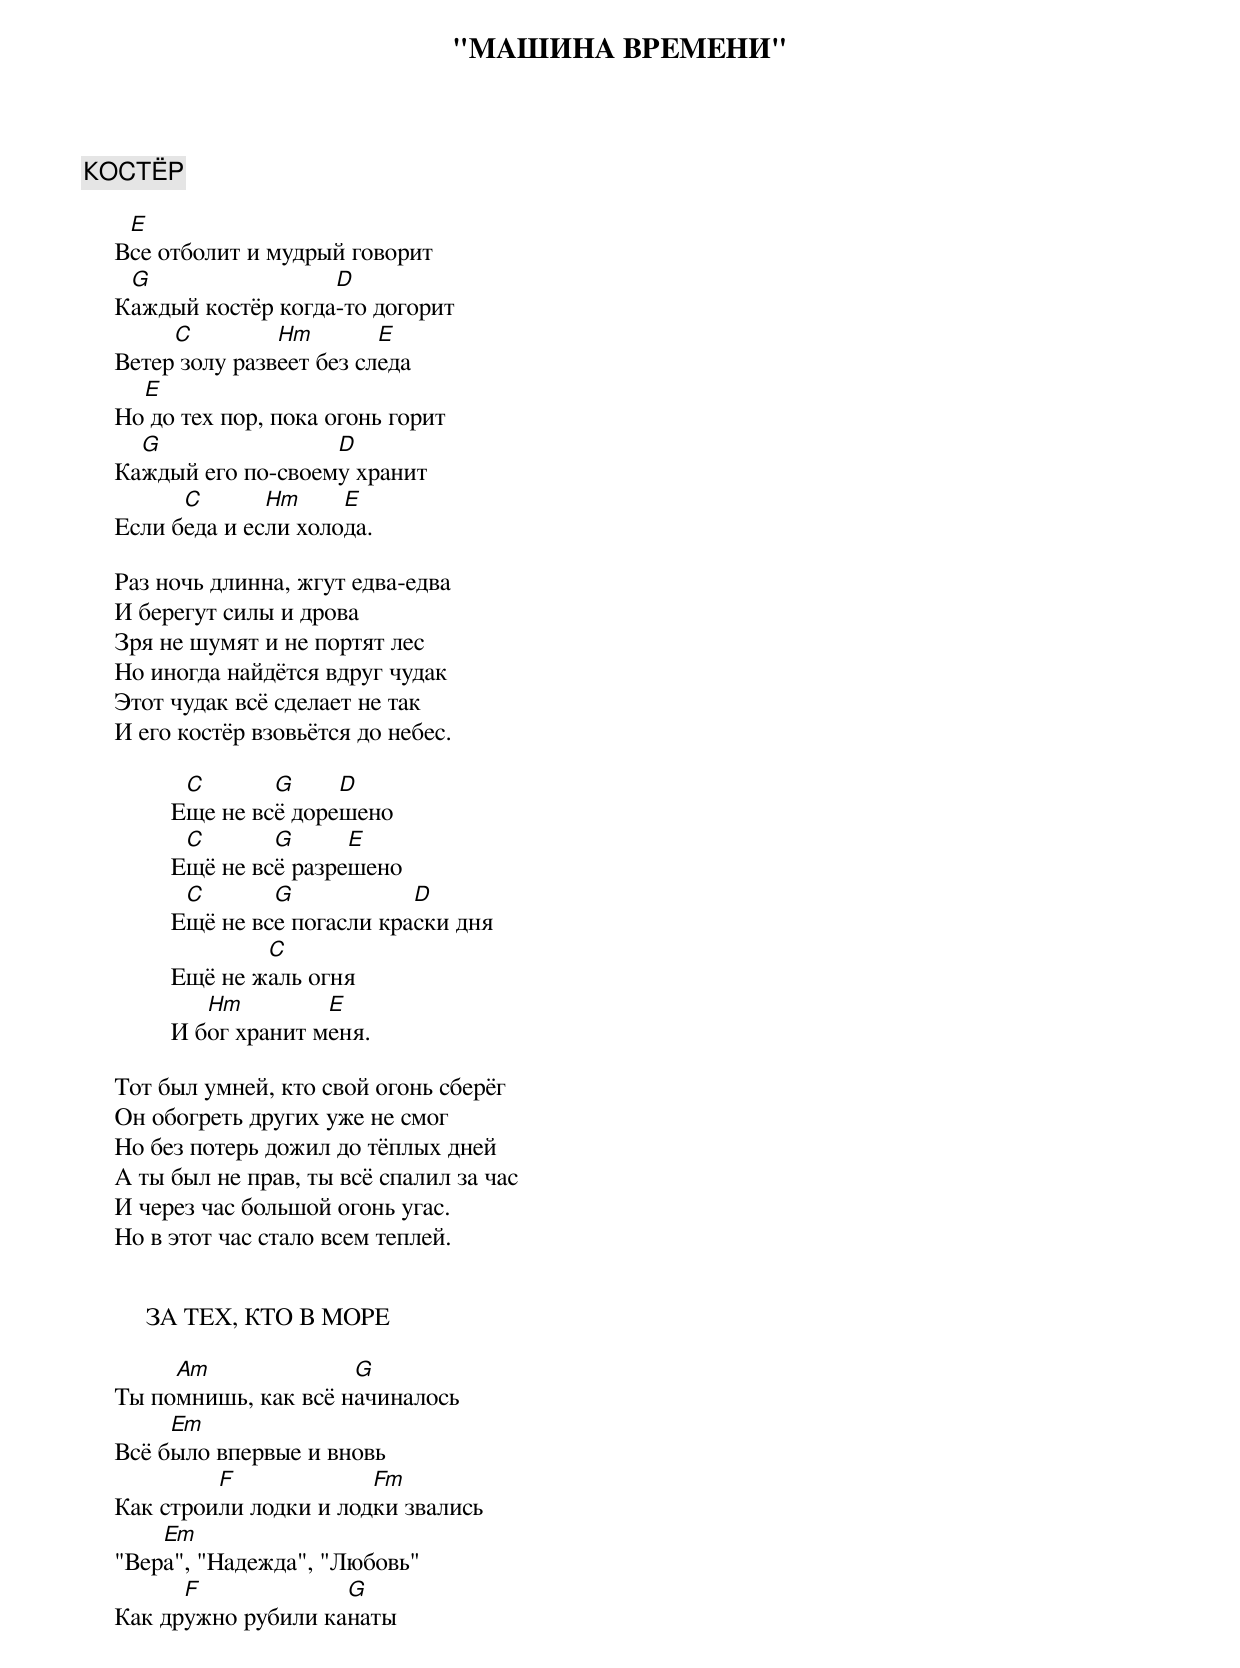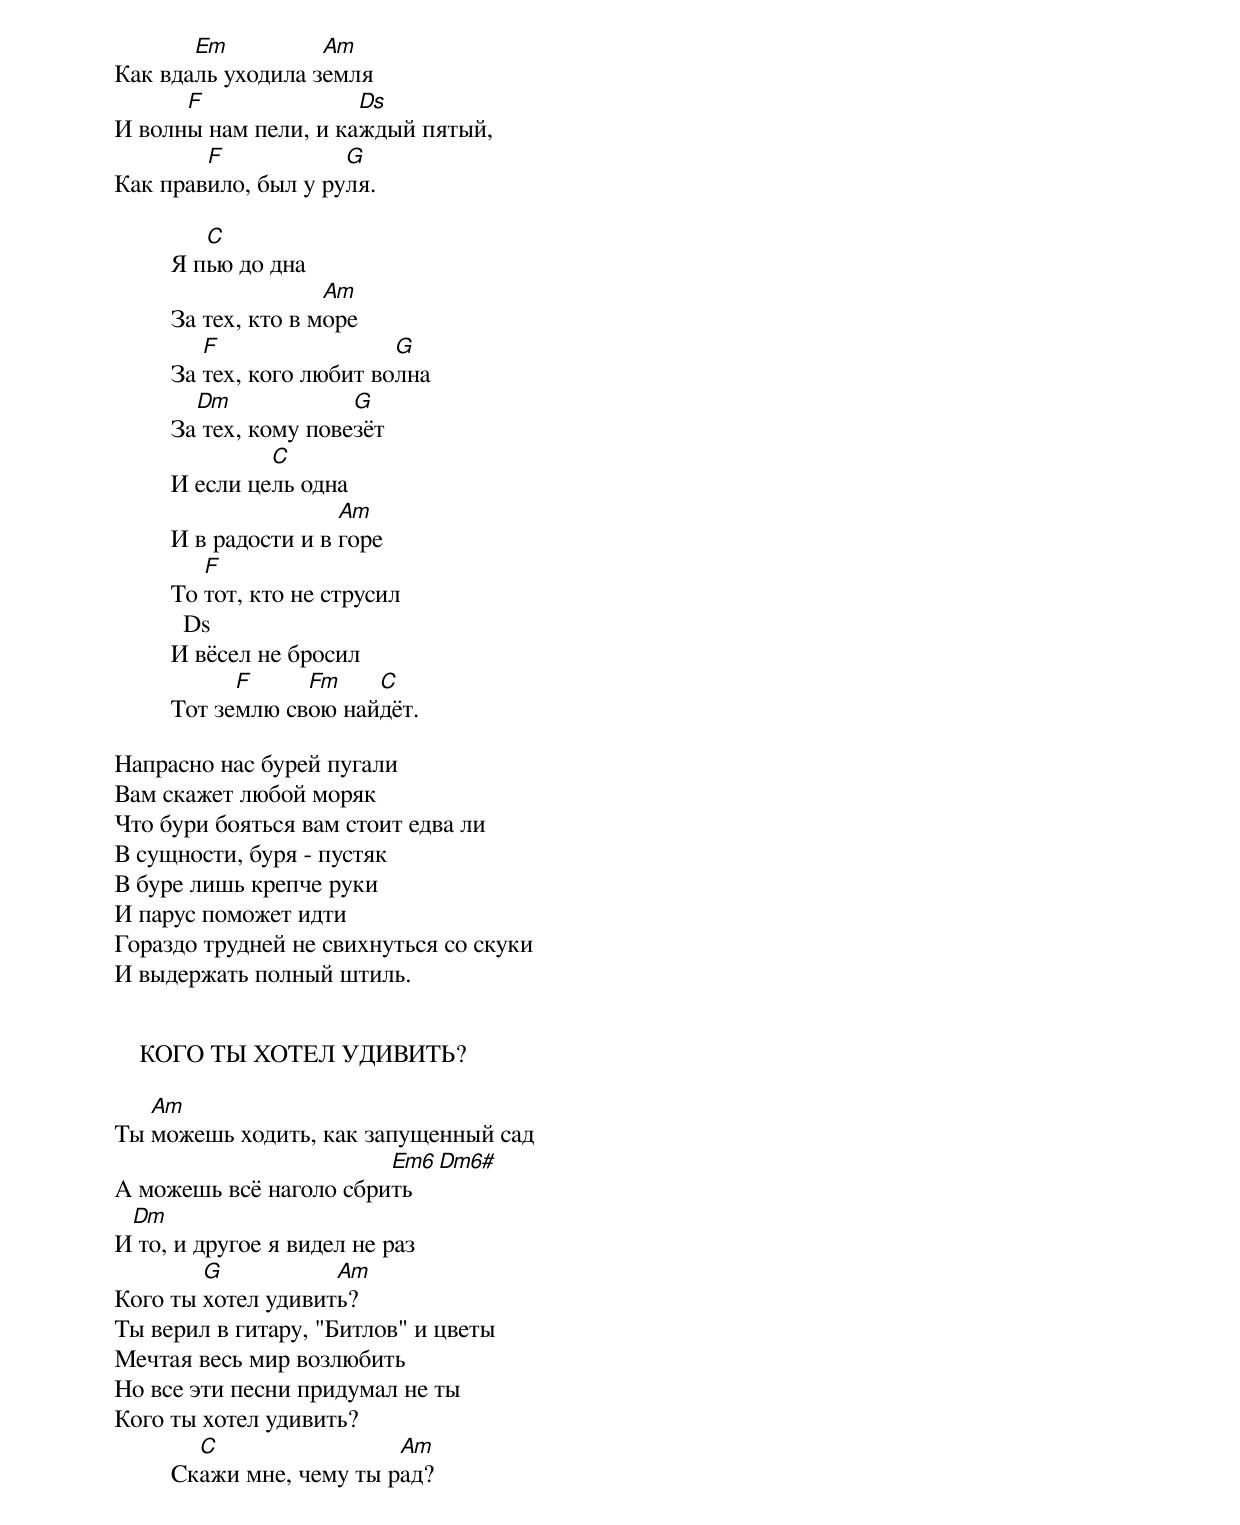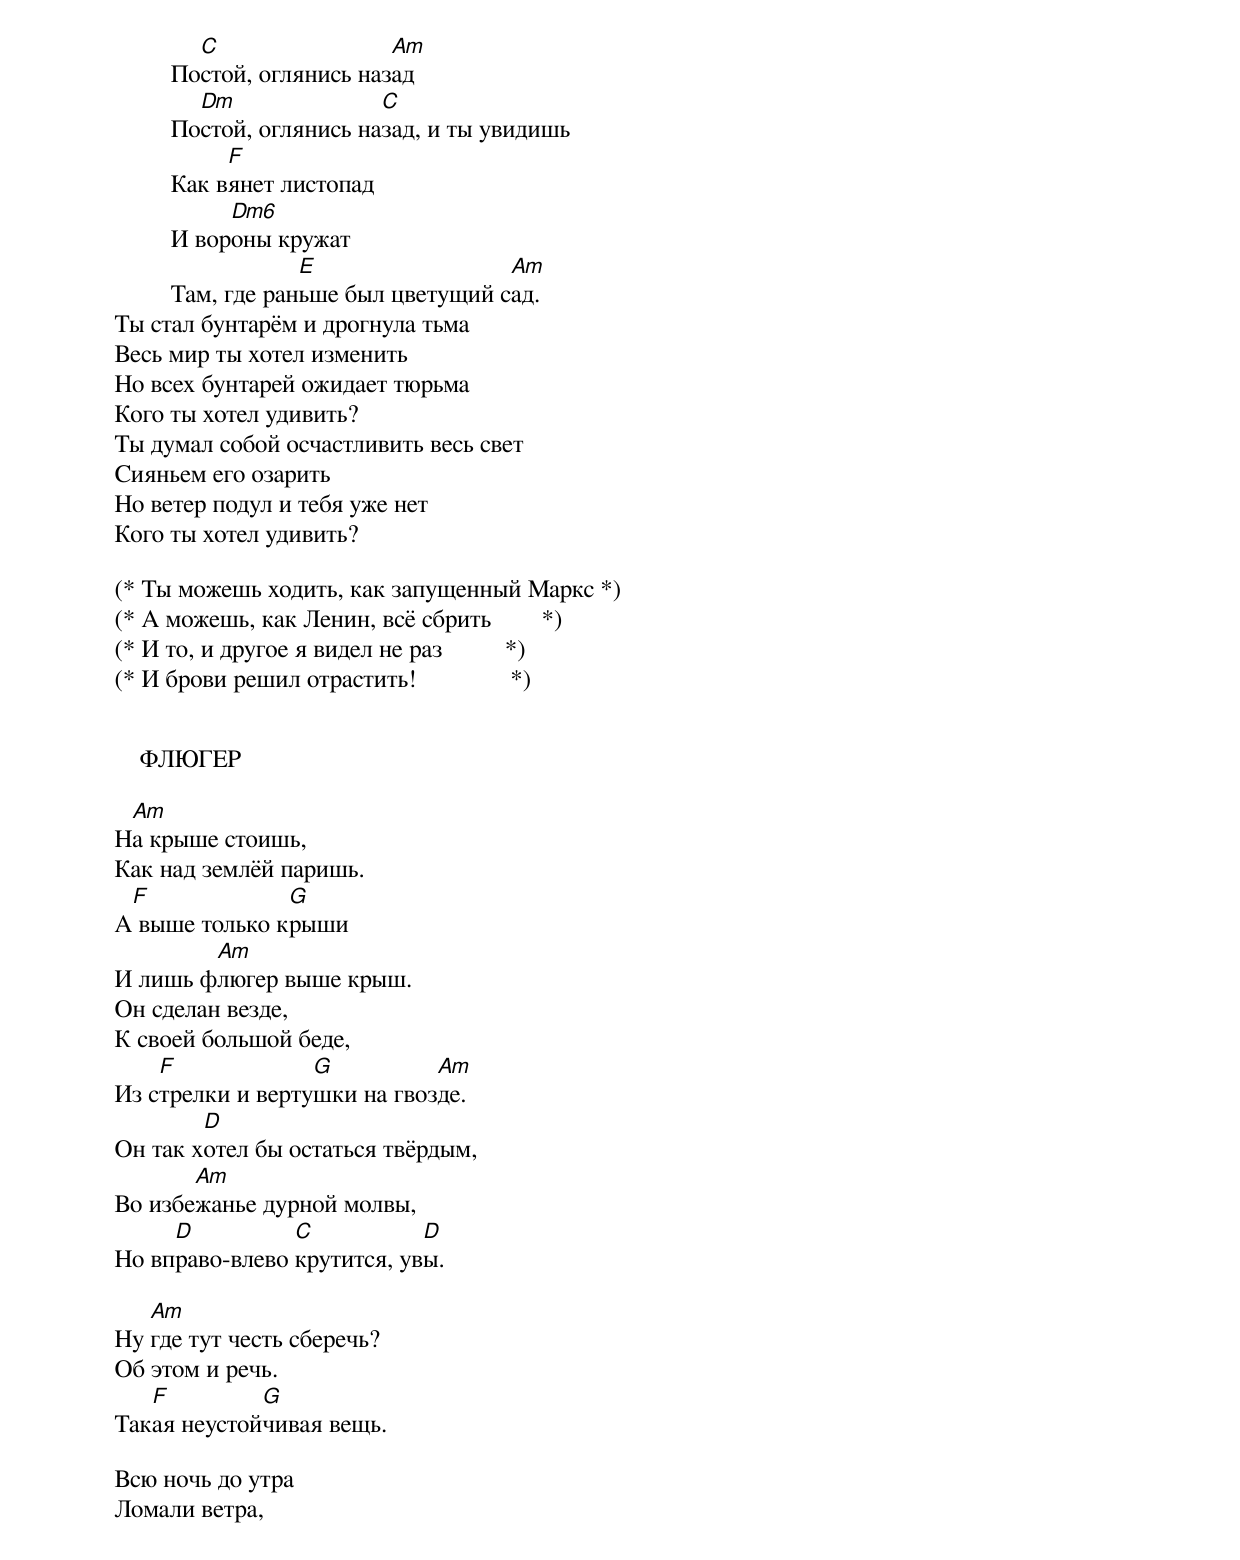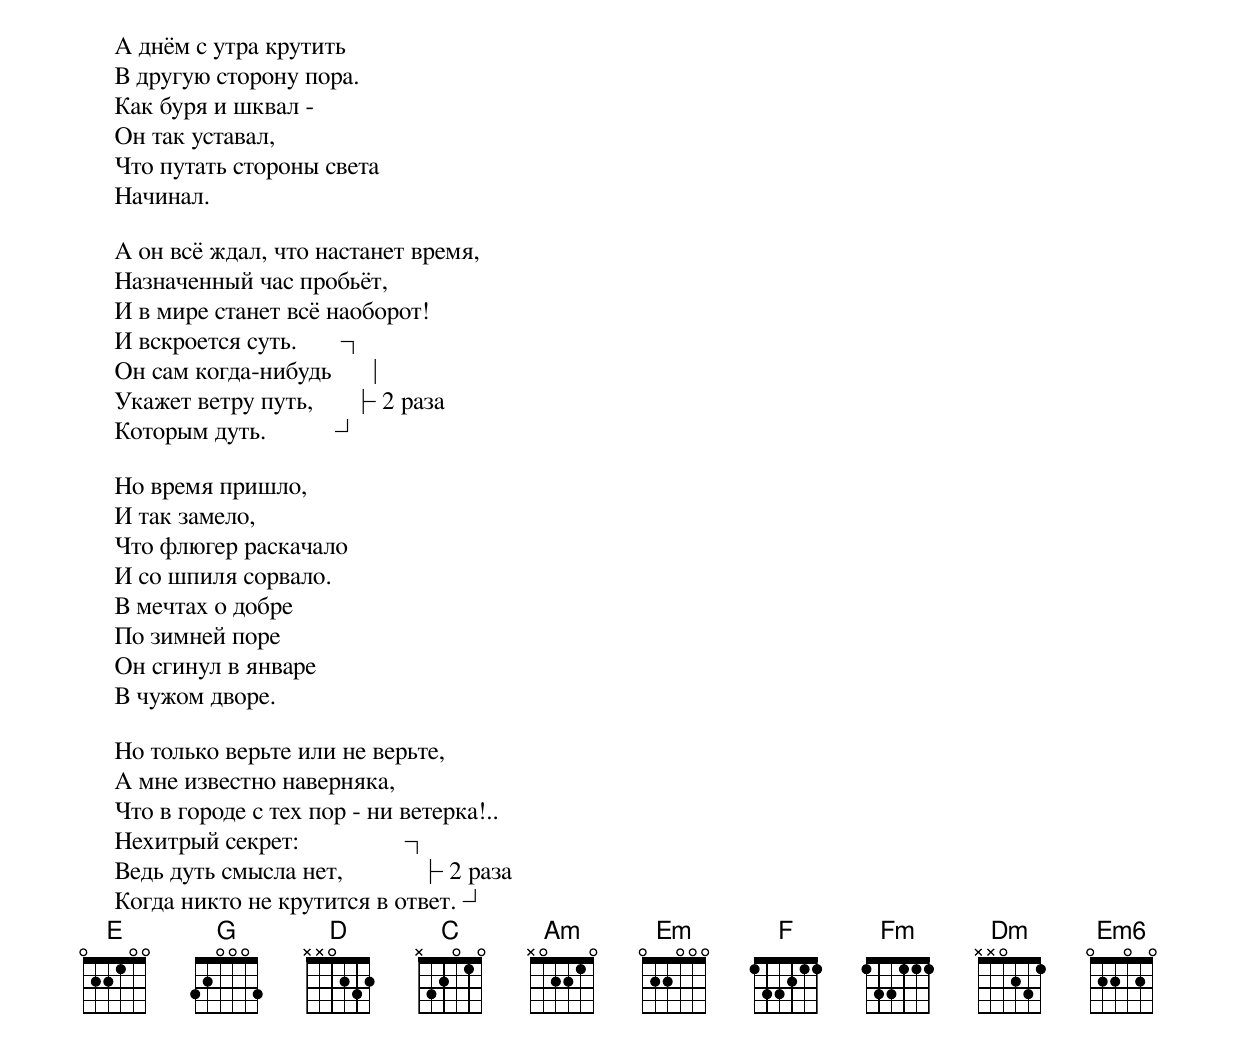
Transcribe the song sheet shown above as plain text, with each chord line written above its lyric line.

                 "МАШИНА ВРЕМЕНИ"

                     КОСТЁР

      E
     Все отболит и мудрый говорит
      G                 D
     Каждый костёр когда-то догорит
          C         Hm        E
     Ветер золу развеет без следа
       E
     Но до тех пор, пока огонь горит
       G                D
     Каждый его по-своему хранит
           C       Hm     E
     Если беда и если холода.

     Раз ночь длинна, жгут едва-едва
     И берегут силы и дрова
     Зря не шумят и не портят лес
     Но иногда найдётся вдруг чудак
     Этот чудак всё сделает не так
     И его костёр взовьётся до небес.

               C       G     D
              Еще не всё дорешено
               C       G      E
              Ещё не всё разрешено
               C       G            D
              Ещё не все погасли краски дня
                      C
              Ещё не жаль огня
                 Hm         E
              И бог хранит меня.

     Тот был умней, кто свой огонь сберёг
     Он обогреть других уже не смог
     Но без потерь дожил до тёплых дней
     А ты был не прав, ты всё спалил за час
     И через час большой огонь угас.
     Но в этот час стало всем теплей.


          ЗА ТЕХ, КТО В МОРЕ

          Am              G
     Ты помнишь, как всё начиналось
          Em
     Всё было впервые и вновь
              F             Fm
     Как строили лодки и лодки звались
         Em
     "Вера", "Надежда", "Любовь"
           F             G
     Как дружно рубили канаты
            Em          Am
     Как вдаль уходила земля
           F               Ds
     И волны нам пели, и каждый пятый,
             F            G
     Как правило, был у руля.

                 C
              Я пью до дна
                             Am
              За тех, кто в море
                 F                 G
              За тех, кого любит волна
                Dm             G
              За тех, кому повезёт
                       C
              И если цель одна
                              Am
              И в радости и в горе
                 F
              То тот, кто не струсил
                Ds
              И вёсeл не бросил
                    F     Fm    C
              Тот землю свою найдёт.

     Напрасно нас бурей пугали
     Вам скажет любой моряк
     Что бури бояться вам стоит едва ли
     В сущности, буря - пустяк
     В буре лишь крепче руки
     И парус поможет идти
     Гораздо трудней не свихнуться со скуки
     И выдержать полный штиль.


         КОГО ТЫ ХОТЕЛ УДИВИТЬ?

        Am
     Ты можешь ходить, как запущенный сад
                             Em6 Dm6#
     А можешь всё наголо сбрить
      Dm
     И то, и другое я видел не раз
             G           Am
     Кого ты хотел удивить?
     Ты верил в гитару, "Битлов" и цветы
     Мечтая весь мир возлюбить
     Но все эти песни придумал не ты
     Кого ты хотел удивить?
                C                 Am
              Скажи мне, чему ты рад?
                C                 Am
              Постой, оглянись назад
                Dm               C
              Постой, оглянись назад, и ты увидишь
                   F
              Как вянет листопад
                   Dm6
              И вороны кружат
                          E                 Am
              Там, где раньше был цветущий сад.
     Ты стал бунтарём и дрогнула тьма
     Весь мир ты хотел изменить
     Но всех бунтарей ожидает тюрьма
     Кого ты хотел удивить?
     Ты думал собой осчастливить весь свет
     Сияньем его озарить
     Но ветер подул и тебя уже нет
     Кого ты хотел удивить?

     (* Ты можешь ходить, как запущенный Маркс *)
     (* А можешь, как Ленин, всё сбрить        *)
     (* И то, и другое я видел не раз          *)
     (* И брови решил отрастить!               *)


         ФЛЮГЕР

      Am
     На крыше стоишь,
     Как над землёй паришь.
      F             G
     А выше только крыши
             Am
     И лишь флюгер выше крыш.
     Он сделан везде,
     К своей большой беде,
         F             G          Am
     Из стрелки и вертушки на гвозде.
             D
     Он так хотел бы остаться твёрдым,
            Am
     Во избежанье дурной молвы,
          D          C           D
     Но вправо-влево крутится, увы.

        Am
     Ну где тут честь сберечь?
     Об этом и речь.
        F         G
     Такая неустойчивая вещь.

     Всю ночь до утра
     Ломали ветра,
     А днём с утра крутить
     В другую сторону пора.
     Как буря и шквал -
     Он так уставал,
     Что путать стороны света
     Начинал.

     А он всё ждал, что настанет время,
     Назначенный час пробьёт,
     И в мире станет всё наоборот!
     И вскроется суть.       ┐
     Он сам когда-нибудь     │
     Укажет ветру путь,      ├ 2 раза
     Которым дуть.           ┘

     Но время пришло,
     И так замело,
     Что флюгер раскачало
     И со шпиля сорвало.
     В мечтах о добре
     По зимней поре
     Он сгинул в январе
     В чужом дворе.

     Но только верьте или не верьте,
     А мне известно наверняка,
     Что в городе с тех пор - ни ветерка!..
     Нехитрый секрет:                 ┐
     Ведь дуть смысла нет,            ├ 2 раза
     Когда никто не крутится в ответ. ┘
